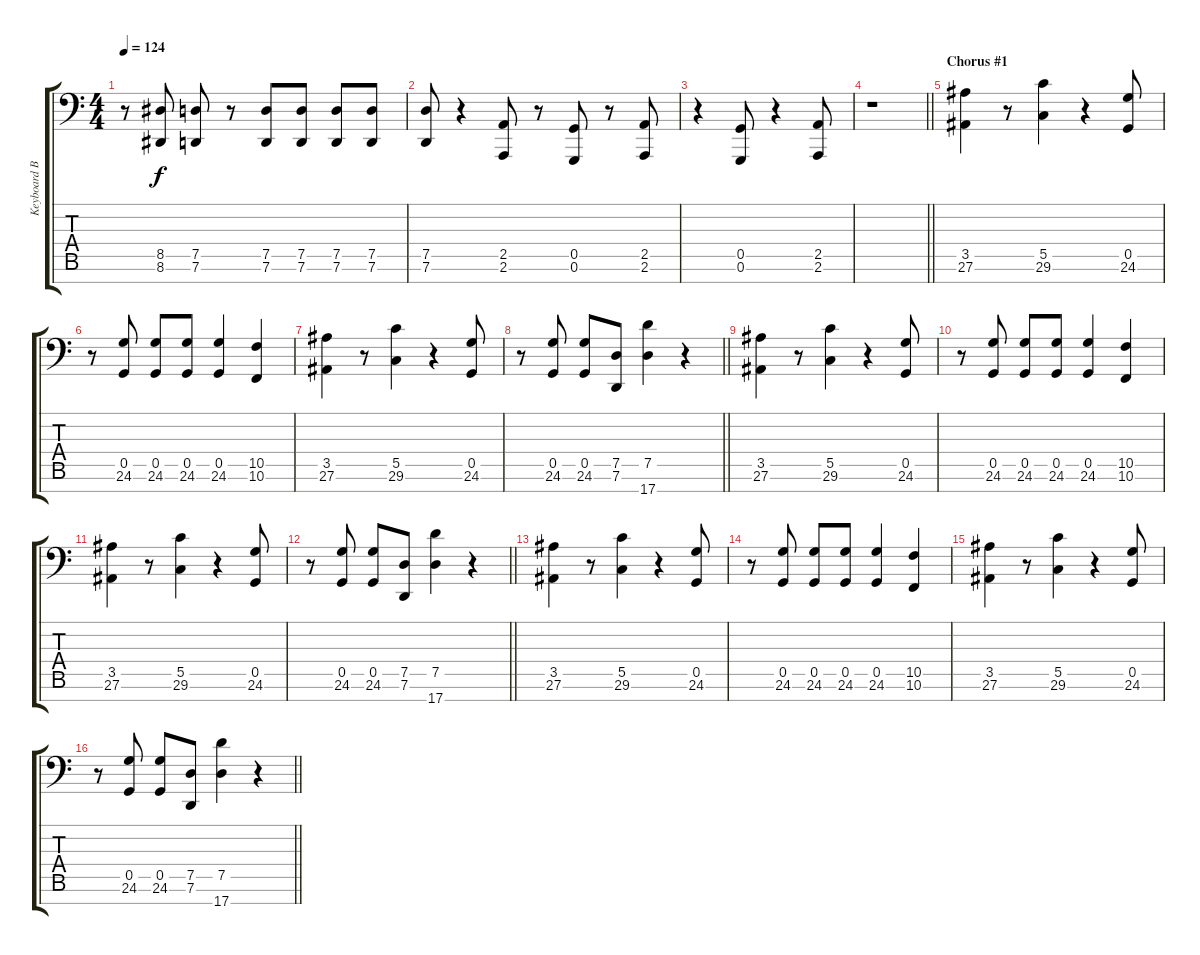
\track ("Keyboard Bass" "Keyboard B") {instrument synthbass1}
\staff {score tabs}
\tuning (Db6 Eb4 D4 B3 G1 G0 A-1) {hide}
\ts (4 4)
\tempo 124
\clef f4
\ks c
r.8{dy f} (8.5 8.6).8 (7.5 7.6).8 r.8 (7.5 7.6).8 (7.5 7.6).8 (7.5 7.6).8 (7.5 7.6).8 |
(7.5 7.6).8 r.4 (2.5 2.6).8 r.8 (0.5 0.6).8 r.8 (2.5 2.6).8 |
r.4 (0.5 0.6).8 r.4 (2.5 2.6).8 |
\barLineRight lightlight
r.1 |
\section ("" "Chorus #1")
(3.5 27.6).4 r.8 (5.5 29.6).4 r.4 (0.5 24.6).8 |
r.8 (0.5 24.6).8 (0.5 24.6).8 (0.5 24.6).8 (0.5 24.6).4 (10.5 10.6).4 |
(3.5 27.6).4 r.8 (5.5 29.6).4 r.4 (0.5 24.6).8 |
\barLineRight lightlight
r.8 (0.5 24.6).8 (0.5 24.6).8 (7.5 7.6).8 (7.5 17.7).4 r.4 |
(3.5 27.6).4 r.8 (5.5 29.6).4 r.4 (0.5 24.6).8 |
r.8 (0.5 24.6).8 (0.5 24.6).8 (0.5 24.6).8 (0.5 24.6).4 (10.5 10.6).4 |
(3.5 27.6).4 r.8 (5.5 29.6).4 r.4 (0.5 24.6).8 |
\barLineRight lightlight
r.8 (0.5 24.6).8 (0.5 24.6).8 (7.5 7.6).8 (7.5 17.7).4 r.4 |
(3.5 27.6).4 r.8 (5.5 29.6).4 r.4 (0.5 24.6).8 |
r.8 (0.5 24.6).8 (0.5 24.6).8 (0.5 24.6).8 (0.5 24.6).4 (10.5 10.6).4 |
(3.5 27.6).4 r.8 (5.5 29.6).4 r.4 (0.5 24.6).8 |
\barLineRight lightlight
r.8 (0.5 24.6).8 (0.5 24.6).8 (7.5 7.6).8 (7.5 17.7).4 r.4
